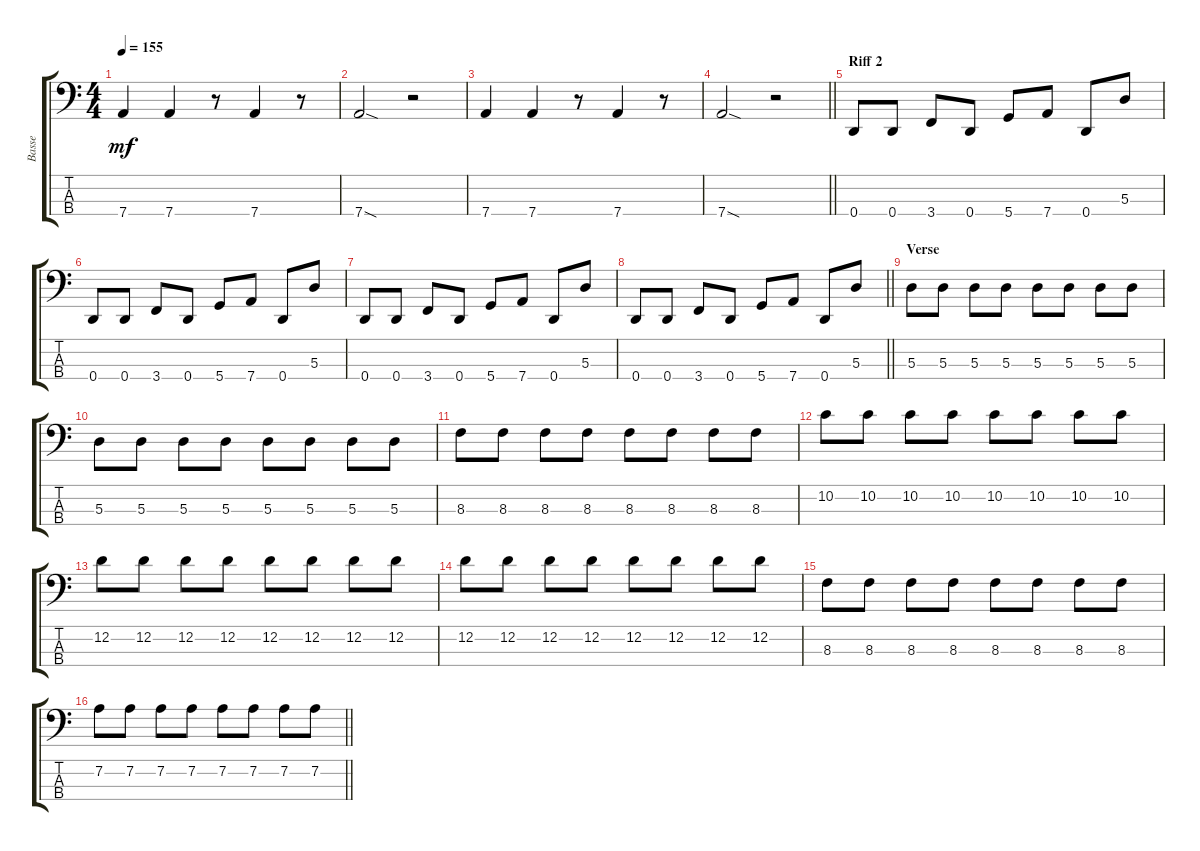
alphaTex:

\track ("Basse" "Basse") {instrument electricbassfinger}
\staff {score tabs}
\tuning (G2 D2 A1 D1) {hide}
\ts (4 4)
\tempo 155
\clef f4
\ks c
7.4.4{dy mf} 7.4.4 r.8 7.4.4 r.8 |
7.4{sod}.2 r.2 |
7.4.4 7.4.4 r.8 7.4.4 r.8 |
\barLineRight lightlight
7.4{sod}.2 r.2 |
\section ("" "Riff 2")
0.4.8 0.4.8 3.4.8 0.4.8 5.4.8 7.4.8 0.4.8 5.3.8 |
0.4.8 0.4.8 3.4.8 0.4.8 5.4.8 7.4.8 0.4.8 5.3.8 |
0.4.8 0.4.8 3.4.8 0.4.8 5.4.8 7.4.8 0.4.8 5.3.8 |
\barLineRight lightlight
0.4.8 0.4.8 3.4.8 0.4.8 5.4.8 7.4.8 0.4.8 5.3.8 |
\section ("" "Verse")
5.3.8 5.3.8 5.3.8 5.3.8 5.3.8 5.3.8 5.3.8 5.3.8 |
5.3.8 5.3.8 5.3.8 5.3.8 5.3.8 5.3.8 5.3.8 5.3.8 |
8.3.8 8.3.8 8.3.8 8.3.8 8.3.8 8.3.8 8.3.8 8.3.8 |
10.2.8 10.2.8 10.2.8 10.2.8 10.2.8 10.2.8 10.2.8 10.2.8 |
12.2.8 12.2.8 12.2.8 12.2.8 12.2.8 12.2.8 12.2.8 12.2.8 |
12.2.8 12.2.8 12.2.8 12.2.8 12.2.8 12.2.8 12.2.8 12.2.8 |
8.3.8 8.3.8 8.3.8 8.3.8 8.3.8 8.3.8 8.3.8 8.3.8 |
\barLineRight lightlight
7.2.8 7.2.8 7.2.8 7.2.8 7.2.8 7.2.8 7.2.8 7.2.8
